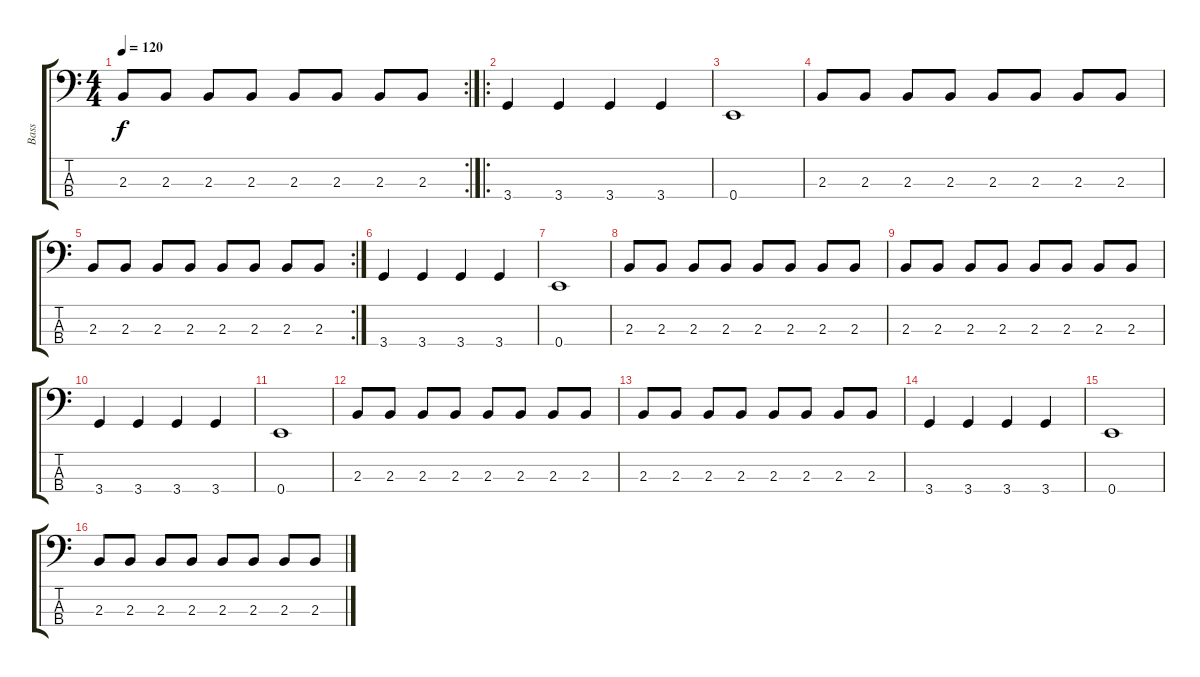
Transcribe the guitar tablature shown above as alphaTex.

\track ("Bass" "Bass") {instrument acousticbass}
\staff {score tabs}
\tuning (G2 D2 A1 E1) {hide}
\rc 2
\ts (4 4)
\tempo 120
\clef f4
\ks c
2.3.8{dy f} 2.3.8 2.3.8 2.3.8 2.3.8 2.3.8 2.3.8 2.3.8 |
\ro
3.4.4 3.4.4 3.4.4 3.4.4 |
0.4.1 |
2.3.8 2.3.8 2.3.8 2.3.8 2.3.8 2.3.8 2.3.8 2.3.8 |
\rc 2
2.3.8 2.3.8 2.3.8 2.3.8 2.3.8 2.3.8 2.3.8 2.3.8 |
3.4.4 3.4.4 3.4.4 3.4.4 |
0.4.1 |
2.3.8 2.3.8 2.3.8 2.3.8 2.3.8 2.3.8 2.3.8 2.3.8 |
2.3.8 2.3.8 2.3.8 2.3.8 2.3.8 2.3.8 2.3.8 2.3.8 |
3.4.4 3.4.4 3.4.4 3.4.4 |
0.4.1 |
2.3.8 2.3.8 2.3.8 2.3.8 2.3.8 2.3.8 2.3.8 2.3.8 |
2.3.8 2.3.8 2.3.8 2.3.8 2.3.8 2.3.8 2.3.8 2.3.8 |
3.4.4 3.4.4 3.4.4 3.4.4 |
0.4.1 |
2.3.8 2.3.8 2.3.8 2.3.8 2.3.8 2.3.8 2.3.8 2.3.8
